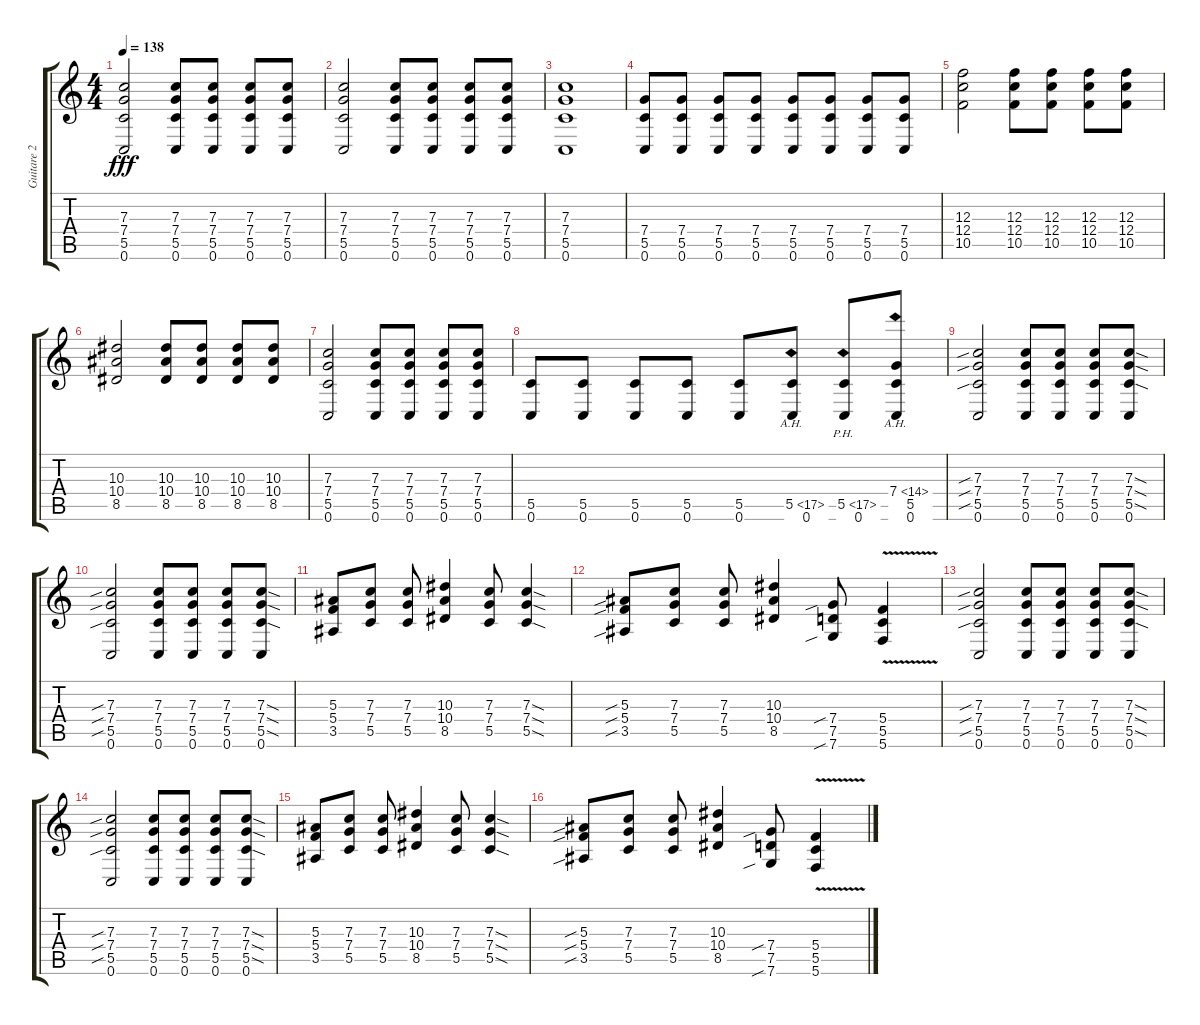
\track ("Guitare 2" "Guitare 2") {instrument overdrivenguitar}
\staff {score tabs}
\tuning (D4 A3 F3 C3 G2 C2) {hide}
\ts (4 4)
\tempo 138
\clef g2
\ks c
(7.3 7.4 5.5 0.6).2{dy fff} (7.3 7.4 5.5 0.6).8 (7.3 7.4 5.5 0.6).8 (7.3 7.4 5.5 0.6).8 (7.3 7.4 5.5 0.6).8 |
(7.3 7.4 5.5 0.6).2 (7.3 7.4 5.5 0.6).8 (7.3 7.4 5.5 0.6).8 (7.3 7.4 5.5 0.6).8 (7.3 7.4 5.5 0.6).8 |
(7.3 7.4 5.5 0.6).1 |
(7.4 5.5 0.6).8 (7.4 5.5 0.6).8 (7.4 5.5 0.6).8 (7.4 5.5 0.6).8 (7.4 5.5 0.6).8 (7.4 5.5 0.6).8 (7.4 5.5 0.6).8 (7.4 5.5 0.6).8 |
(12.3 12.4 10.5).2 (12.3 12.4 10.5).8 (12.3 12.4 10.5).8 (12.3 12.4 10.5).8 (12.3 12.4 10.5).8 |
(10.3 10.4 8.5).2 (10.3 10.4 8.5).8 (10.3 10.4 8.5).8 (10.3 10.4 8.5).8 (10.3 10.4 8.5).8 |
(7.3 7.4 5.5 0.6).2 (7.3 7.4 5.5 0.6).8 (7.3 7.4 5.5 0.6).8 (7.3 7.4 5.5 0.6).8 (7.3 7.4 5.5 0.6).8 |
(5.5 0.6).8 (5.5 0.6).8 (5.5 0.6).8 (5.5 0.6).8 (5.5 0.6).8 (5.5{ah 12} 0.6).8 (5.5{ph 12} 0.6).8 (7.4{ah 7} 5.5 0.6).8 |
(7.3{sib} 7.4{sib} 5.5{sib} 0.6).2 (7.3 7.4 5.5 0.6).8 (7.3 7.4 5.5 0.6).8 (7.3 7.4 5.5 0.6).8 (7.3{sod} 7.4{sod} 5.5{sod} 0.6).8 |
(7.3{sib} 7.4{sib} 5.5{sib} 0.6).2 (7.3 7.4 5.5 0.6).8 (7.3 7.4 5.5 0.6).8 (7.3 7.4 5.5 0.6).8 (7.3{sod} 7.4{sod} 5.5{sod} 0.6).8 |
(5.3 5.4 3.5).8 (7.3 7.4 5.5).8 (7.3 7.4 5.5).8 (10.3 10.4 8.5).4 (7.3 7.4 5.5).8 (7.3{sod} 7.4{sod} 5.5{sod}).4 |
(5.3{sib} 5.4{sib} 3.5{sib}).8 (7.3 7.4 5.5).8 (7.3 7.4 5.5).8 (10.3 10.4 8.5).4 (7.4{sib} 7.5 7.6{sib}).8 (5.4{v} 5.5 5.6{v}).4 |
(7.3{sib} 7.4{sib} 5.5{sib} 0.6).2 (7.3 7.4 5.5 0.6).8 (7.3 7.4 5.5 0.6).8 (7.3 7.4 5.5 0.6).8 (7.3{sod} 7.4{sod} 5.5{sod} 0.6).8 |
(7.3{sib} 7.4{sib} 5.5{sib} 0.6).2 (7.3 7.4 5.5 0.6).8 (7.3 7.4 5.5 0.6).8 (7.3 7.4 5.5 0.6).8 (7.3{sod} 7.4{sod} 5.5{sod} 0.6).8 |
(5.3 5.4 3.5).8 (7.3 7.4 5.5).8 (7.3 7.4 5.5).8 (10.3 10.4 8.5).4 (7.3 7.4 5.5).8 (7.3{sod} 7.4{sod} 5.5{sod}).4 |
(5.3{sib} 5.4{sib} 3.5{sib}).8 (7.3 7.4 5.5).8 (7.3 7.4 5.5).8 (10.3 10.4 8.5).4 (7.4{sib} 7.5 7.6{sib}).8 (5.4{v} 5.5 5.6{v}).4
